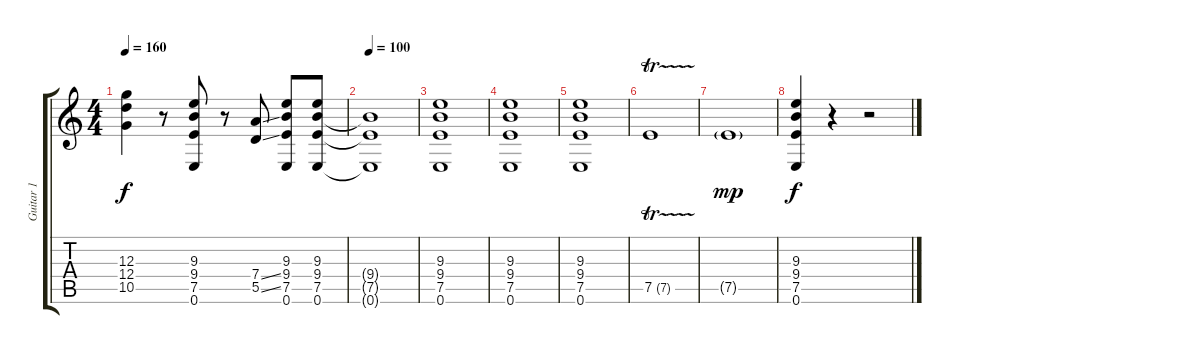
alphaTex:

\track ("Guitar 1" "Guitar 1") {instrument distortionguitar}
\staff {score tabs}
\tuning (E4 B3 G3 D3 A2 E2) {hide}
\ts (4 4)
\tempo 160
\clef g2
\ks c
(12.3 12.4 10.5).4{dy f} r.8 (9.3 9.4 7.5 0.6).8 r.8 (7.4{ss} 5.5{ss}).8 (9.3 9.4 7.5 0.6).8 (9.3 9.4 7.5 0.6).8 |
\tempo 100
(9.4{t} 7.5{t} 0.6{t}).1 |
(9.3 9.4 7.5 0.6).1 |
(9.3 9.4 7.5 0.6).1 |
(9.3 9.4 7.5 0.6).1 |
7.5{tr (7 64)}.1 |
7.5{g}.1{dy mp} |
(9.3 9.4 7.5 0.6).4{dy f} r.4 r.2
